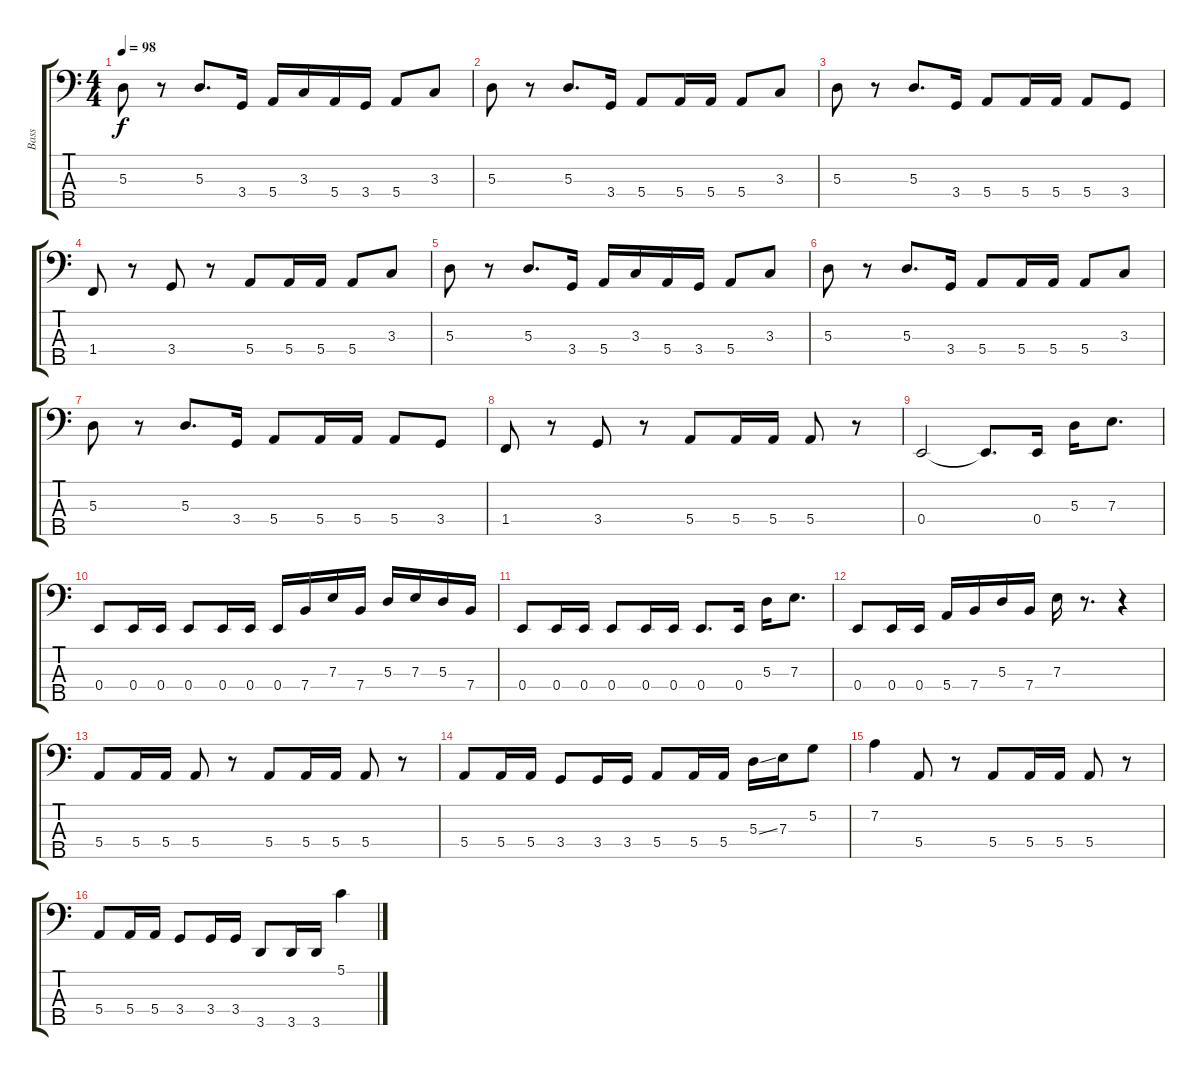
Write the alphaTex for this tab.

\track ("Bass" "Bass") {instrument electricbassfinger}
\staff {score tabs}
\tuning (G2 D2 A1 E1 B0) {hide}
\ts (4 4)
\tempo 98
\clef f4
\ks c
5.3.8{dy f} r.8 5.3.8{d} 3.4.16 5.4.16 3.3.16 5.4.16 3.4.16 5.4.8 3.3.8 |
5.3.8 r.8 5.3.8{d} 3.4.16 5.4.8 5.4.16 5.4.16 5.4.8 3.3.8 |
5.3.8 r.8 5.3.8{d} 3.4.16 5.4.8 5.4.16 5.4.16 5.4.8 3.4.8 |
1.4.8 r.8 3.4.8 r.8 5.4.8 5.4.16 5.4.16 5.4.8 3.3.8 |
5.3.8 r.8 5.3.8{d} 3.4.16 5.4.16 3.3.16 5.4.16 3.4.16 5.4.8 3.3.8 |
5.3.8 r.8 5.3.8{d} 3.4.16 5.4.8 5.4.16 5.4.16 5.4.8 3.3.8 |
5.3.8 r.8 5.3.8{d} 3.4.16 5.4.8 5.4.16 5.4.16 5.4.8 3.4.8 |
1.4.8 r.8 3.4.8 r.8 5.4.8 5.4.16 5.4.16 5.4.8 r.8 |
0.4.2 0.4{t}.8{d} 0.4.16 5.3.16 7.3.8{d} |
0.4.8 0.4.16 0.4.16 0.4.8 0.4.16 0.4.16 0.4.16 7.4.16 7.3.16 7.4.16 5.3.16 7.3.16 5.3.16 7.4.16 |
0.4.8 0.4.16 0.4.16 0.4.8 0.4.16 0.4.16 0.4.8{d} 0.4.16 5.3.16 7.3.8{d} |
0.4.8 0.4.16 0.4.16 5.4.16 7.4.16 5.3.16 7.4.16 7.3.16 r.8{d} r.4 |
5.4.8 5.4.16 5.4.16 5.4.8 r.8 5.4.8 5.4.16 5.4.16 5.4.8 r.8 |
5.4.8 5.4.16 5.4.16 3.4.8 3.4.16 3.4.16 5.4.8 5.4.16 5.4.16 5.3{ss}.16 7.3.16 5.2.8 |
7.2.4 5.4.8 r.8 5.4.8 5.4.16 5.4.16 5.4.8 r.8 |
5.4.8 5.4.16 5.4.16 3.4.8 3.4.16 3.4.16 3.5.8 3.5.16 3.5.16 5.1.4
